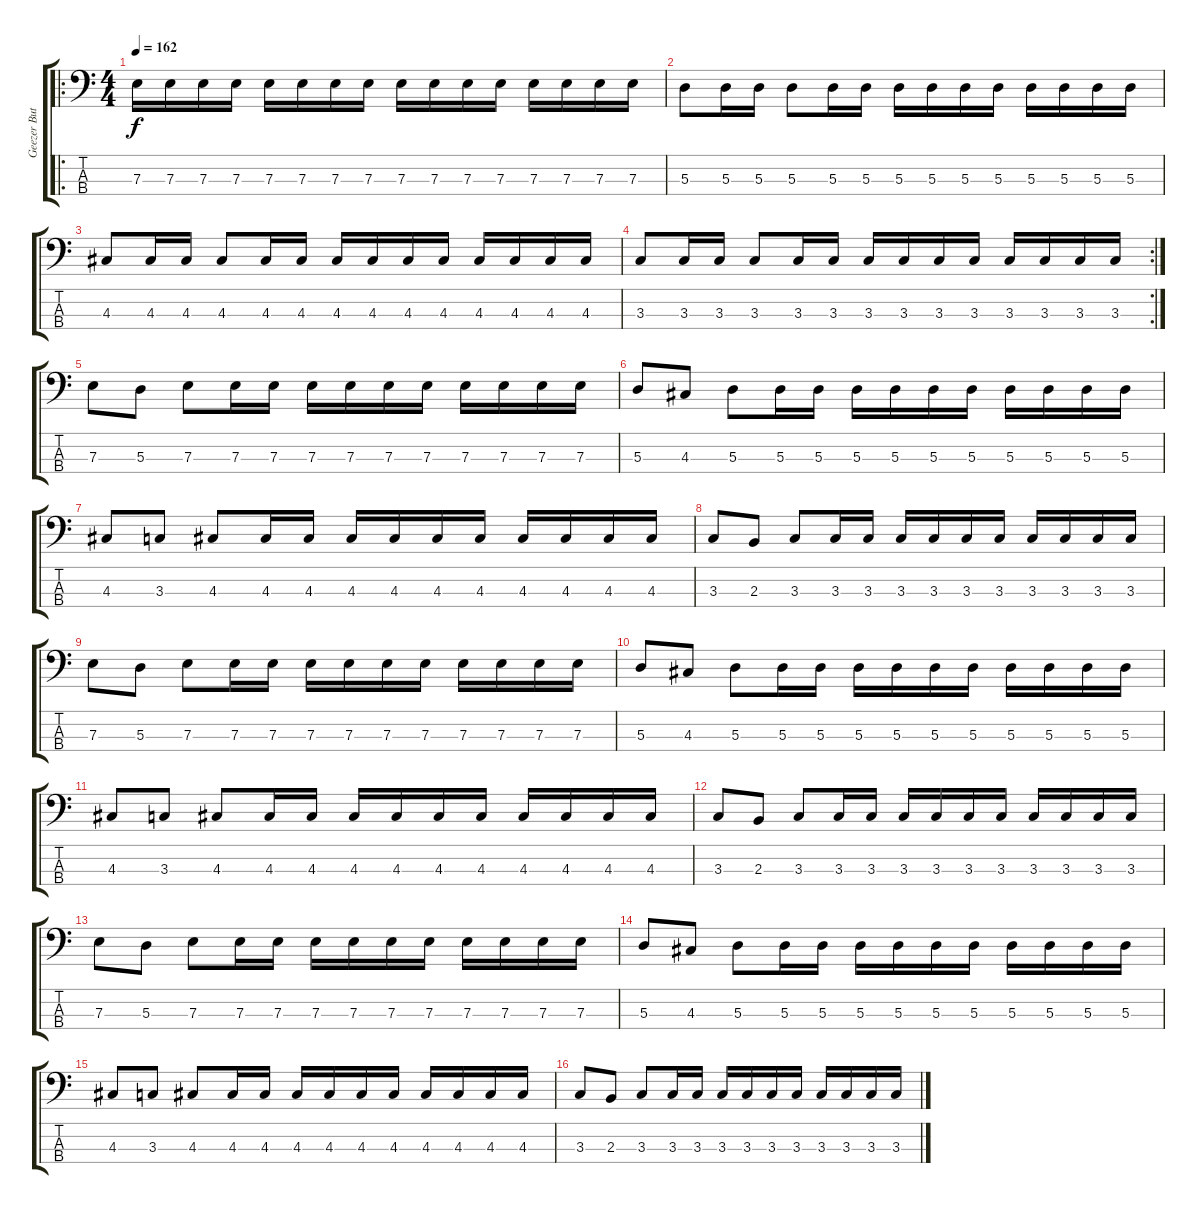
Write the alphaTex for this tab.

\track ("Geezer Butler" "Geezer But") {instrument electricbassfinger}
\staff {score tabs}
\tuning (G2 D2 A1 E1) {hide}
\ro
\ts (4 4)
\tempo 162
\clef f4
\ks c
7.3.16{dy f} 7.3.16 7.3.16 7.3.16 7.3.16 7.3.16 7.3.16 7.3.16 7.3.16 7.3.16 7.3.16 7.3.16 7.3.16 7.3.16 7.3.16 7.3.16 |
5.3.8 5.3.16 5.3.16 5.3.8 5.3.16 5.3.16 5.3.16 5.3.16 5.3.16 5.3.16 5.3.16 5.3.16 5.3.16 5.3.16 |
4.3.8 4.3.16 4.3.16 4.3.8 4.3.16 4.3.16 4.3.16 4.3.16 4.3.16 4.3.16 4.3.16 4.3.16 4.3.16 4.3.16 |
\rc 2
3.3.8 3.3.16 3.3.16 3.3.8 3.3.16 3.3.16 3.3.16 3.3.16 3.3.16 3.3.16 3.3.16 3.3.16 3.3.16 3.3.16 |
7.3.8 5.3.8 7.3.8 7.3.16 7.3.16 7.3.16 7.3.16 7.3.16 7.3.16 7.3.16 7.3.16 7.3.16 7.3.16 |
5.3.8 4.3.8 5.3.8 5.3.16 5.3.16 5.3.16 5.3.16 5.3.16 5.3.16 5.3.16 5.3.16 5.3.16 5.3.16 |
4.3.8 3.3.8 4.3.8 4.3.16 4.3.16 4.3.16 4.3.16 4.3.16 4.3.16 4.3.16 4.3.16 4.3.16 4.3.16 |
3.3.8 2.3.8 3.3.8 3.3.16 3.3.16 3.3.16 3.3.16 3.3.16 3.3.16 3.3.16 3.3.16 3.3.16 3.3.16 |
7.3.8 5.3.8 7.3.8 7.3.16 7.3.16 7.3.16 7.3.16 7.3.16 7.3.16 7.3.16 7.3.16 7.3.16 7.3.16 |
5.3.8 4.3.8 5.3.8 5.3.16 5.3.16 5.3.16 5.3.16 5.3.16 5.3.16 5.3.16 5.3.16 5.3.16 5.3.16 |
4.3.8 3.3.8 4.3.8 4.3.16 4.3.16 4.3.16 4.3.16 4.3.16 4.3.16 4.3.16 4.3.16 4.3.16 4.3.16 |
3.3.8 2.3.8 3.3.8 3.3.16 3.3.16 3.3.16 3.3.16 3.3.16 3.3.16 3.3.16 3.3.16 3.3.16 3.3.16 |
7.3.8 5.3.8 7.3.8 7.3.16 7.3.16 7.3.16 7.3.16 7.3.16 7.3.16 7.3.16 7.3.16 7.3.16 7.3.16 |
5.3.8 4.3.8 5.3.8 5.3.16 5.3.16 5.3.16 5.3.16 5.3.16 5.3.16 5.3.16 5.3.16 5.3.16 5.3.16 |
4.3.8 3.3.8 4.3.8 4.3.16 4.3.16 4.3.16 4.3.16 4.3.16 4.3.16 4.3.16 4.3.16 4.3.16 4.3.16 |
3.3.8 2.3.8 3.3.8 3.3.16 3.3.16 3.3.16 3.3.16 3.3.16 3.3.16 3.3.16 3.3.16 3.3.16 3.3.16
